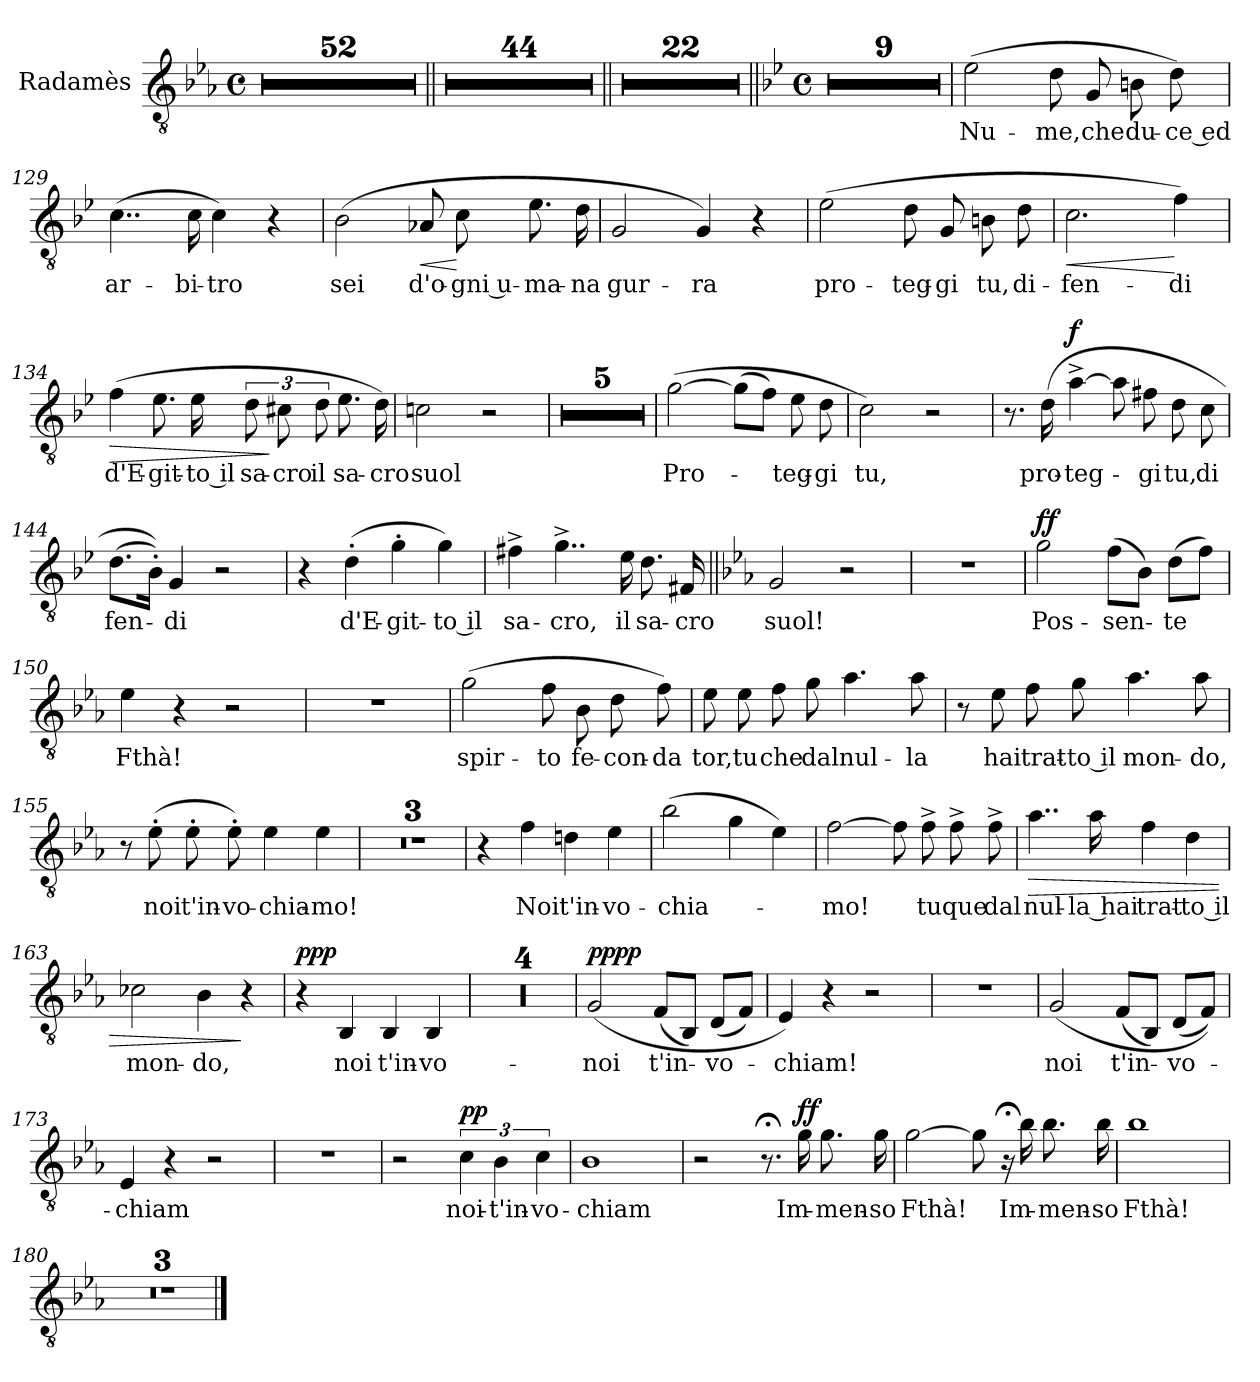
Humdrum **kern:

**kern	**text	**dynam
*part1	*part1	*part1
*staff1	*staff1	*staff1
*I"Radamès	*	*
*I'Rad	*	*
*clefGv2	*	*
*k[b-e-a-]	*	*
*M4/4	*	*
*met(c)	*	*
=1	=1	=1
1r	.	.
=2	=2	=2
1r	.	.
=3	=3	=3
1r	.	.
=4	=4	=4
1r	.	.
!!LO:LB:g=z
=5	=5	=5
1r	.	.
=6	=6	=6
1r	.	.
=7	=7	=7
1r	.	.
=8	=8	=8
1r	.	.
!!LO:LB:g=z
=9	=9	=9
1r	.	.
=10	=10	=10
1r	.	.
=11	=11	=11
1r	.	.
=12	=12	=12
1r	.	.
!!LO:PB:g=z
=13	=13	=13
1r	.	.
=14	=14	=14
1r	.	.
=15	=15	=15
1r	.	.
=16	=16	=16
1r	.	.
=17	=17	=17
1r	.	.
!!LO:LB:g=z
=18	=18	=18
1r	.	.
=19	=19	=19
1r	.	.
=20	=20	=20
1r	.	.
=21	=21	=21
1r	.	.
!!LO:PB:g=z
=22	=22	=22
1r	.	.
=23	=23	=23
1r	.	.
=24	=24	=24
1r	.	.
!!LO:LB:g=z
=25	=25	=25
1r	.	.
=26	=26	=26
1r	.	.
=27	=27	=27
1r	.	.
=28	=28	=28
1r	.	.
!!LO:LB:g=z
=29	=29	=29
1r	.	.
=30	=30	=30
1r	.	.
=31	=31	=31
1r	.	.
=32	=32	=32
1r	.	.
=33	=33	=33
1r	.	.
!!LO:PB:g=z
=34	=34	=34
1r	.	.
=35	=35	=35
1r	.	.
=36	=36	=36
1r	.	.
=37	=37	=37
1r	.	.
!!LO:LB:g=z
=38	=38	=38
1r	.	.
=39	=39	=39
1r	.	.
=40	=40	=40
1r	.	.
!!LO:LB:g=z
=41	=41	=41
1r	.	.
=42	=42	=42
1r	.	.
=43	=43	=43
1r	.	.
=44	=44	=44
1r	.	.
!!LO:PB:g=z
=45	=45	=45
1r	.	.
=46	=46	=46
1r	.	.
=47	=47	=47
1r	.	.
=48	=48	=48
1r	.	.
!!LO:LB:g=z
=49	=49	=49
1r	.	.
=50	=50	=50
1r	.	.
=51	=51	=51
1r	.	.
=52	=52	=52
1r	.	.
!!LO:PB:g=z
=53||	=53||	=53||
1r	.	.
=54	=54	=54
1r	.	.
=55	=55	=55
1r	.	.
=56	=56	=56
1r	.	.
!!LO:LB:g=z
=57	=57	=57
1r	.	.
=58	=58	=58
1r	.	.
=59	=59	=59
1r	.	.
=60	=60	=60
1r	.	.
!!LO:LB:g=z
=61	=61	=61
1r	.	.
=62	=62	=62
1r	.	.
=63	=63	=63
1r	.	.
!!LO:LB:g=z
=64	=64	=64
1r	.	.
=65	=65	=65
1r	.	.
=66	=66	=66
1r	.	.
=67	=67	=67
1r	.	.
!!LO:LB:g=z
=68	=68	=68
1r	.	.
=69	=69	=69
1r	.	.
=70	=70	=70
1r	.	.
=71	=71	=71
1r	.	.
=72	=72	=72
1r	.	.
!!LO:PB:g=z
=73	=73	=73
1r	.	.
=74	=74	=74
1r	.	.
=75	=75	=75
1r	.	.
=76	=76	=76
1r	.	.
!!LO:LB:g=z
=77	=77	=77
1r	.	.
=78	=78	=78
1r	.	.
=79	=79	=79
1r	.	.
!!LO:LB:g=z
=80	=80	=80
1r	.	.
=81	=81	=81
1r	.	.
=82	=82	=82
1r	.	.
=83	=83	=83
1r	.	.
!!LO:LB:g=z
=84	=84	=84
1r	.	.
=85	=85	=85
1r	.	.
=86	=86	=86
1r	.	.
!!LO:LB:g=z
=87	=87	=87
1r	.	.
=88	=88	=88
1r	.	.
=89	=89	=89
1r	.	.
!!LO:LB:g=z
=90	=90	=90
1r	.	.
=91	=91	=91
1r	.	.
=92	=92	=92
1r	.	.
!!LO:PB:g=z
=93	=93	=93
1r	.	.
=94	=94	=94
1r	.	.
=95	=95	=95
1r	.	.
=96	=96	=96
1r	.	.
!!LO:LB:g=z
=97||	=97||	=97||
1r	.	.
=98	=98	=98
1r	.	.
=99	=99	=99
1r	.	.
=100	=100	=100
1r	.	.
=101	=101	=101
1r	.	.
!!LO:LB:g=z
=102	=102	=102
1r	.	.
=103	=103	=103
1r	.	.
=104	=104	=104
1r	.	.
=105	=105	=105
1r	.	.
!!LO:PB:g=z
=106	=106	=106
1r	.	.
=107	=107	=107
1r	.	.
=108	=108	=108
1r	.	.
=109	=109	=109
1r	.	.
!!LO:LB:g=z
=110	=110	=110
1r	.	.
=111	=111	=111
1r	.	.
=112	=112	=112
1r	.	.
!!LO:LB:g=z
=113	=113	=113
1r	.	.
=114	=114	=114
1r	.	.
=115	=115	=115
1r	.	.
!!LO:PB:g=z
=116	=116	=116
1r	.	.
=117	=117	=117
1r	.	.
=118	=118	=118
1r	.	.
=119||	=119||	=119||
*k[b-e-]	*	*
*M4/4	*	*
*met(c)	*	*
1r	.	.
!!LO:LB:g=z
=120	=120	=120
1r	.	.
=121	=121	=121
1r	.	.
=122	=122	=122
1r	.	.
!!LO:LB:g=z
=123	=123	=123
1r	.	.
=124	=124	=124
1r	.	.
=125	=125	=125
1r	.	.
!!LO:LB:g=z
=126	=126	=126
*clefGv2	*	*
1r	.	.
=127	=127	=127
1r	.	.
=128	=128	=128
!	!LO:LY:b:color=#0055FF	!
(>2e-\	Nu-	.
!	!LO:LY:b:color=#0055FF	!
8d\	-me,	.
!	!LO:LY:b:color=#0055FF	!
8G/	che	.
!	!LO:LY:b:color=#0055FF	!
8Bn\	du-	.
!	!LO:LY:b:color=#0055FF	!
8d\)	-ce ed	.
!!LO:PB:g=z
=129	=129	=129
!	!LO:LY:b:color=#0055FF	!
(>4..c\	ar-	.
!	!LO:LY:b:color=#0055FF	!
16c\	-bi-	.
!	!LO:LY:b:color=#0055FF	!
4c\)	-tro	.
4r	.	.
=130	=130	=130
!	!LO:LY:b:color=#0055FF	!
(>2B-\	sei	.
!	!LO:LY:b:color=#0055FF	!LO:HP:b
8A-X/	d'o-	<
!	!LO:LY:b:color=#0055FF	!
8c\	-gni u-	[
!	!LO:LY:b:color=#0055FF	!
8.e-\	-ma-	.
!	!LO:LY:b:color=#0055FF	!
16d\	-na	.
=131	=131	=131
!	!LO:LY:b:color=#0055FF	!
2G/	gur-	.
!	!LO:LY:b:color=#0055FF	!
4G/)	-ra	.
4r	.	.
!!LO:LB:g=z
=132	=132	=132
!	!LO:LY:b:color=#0055FF	!
(>2e-\	pro-	.
!	!LO:LY:b:color=#0055FF	!
8d\	-teg-	.
!	!LO:LY:b:color=#0055FF	!
8G/	-gi	.
!	!LO:LY:b:color=#0055FF	!
8Bn\	tu,	.
!	!LO:LY:b:color=#0055FF	!
8d\	di-	.
=133	=133	=133
!	!LO:LY:b:color=#0055FF	!LO:HP:b
2.c\	-fen-	<
!	!LO:LY:b:color=#0055FF	!
4f\)	-di	[
=134	=134	=134
!	!LO:LY:b:color=#0055FF	!LO:HP:b
(>4f\	d'E-	>
!	!LO:LY:b:color=#0055FF	!
8.e-\	-git-	.
!	!LO:LY:b:color=#0055FF	!
16e-\	-to il	.
!	!LO:LY:b:color=#0055FF	!
12d\	sa-	.
!	!LO:LY:b:color=#0055FF	!
12c#X\	-cro	]
!	!LO:LY:b:color=#0055FF	!
12d\	il	.
!	!LO:LY:b:color=#0055FF	!
8.e-\	sa-	.
!	!LO:LY:b:color=#0055FF	!
16d\)	-cro	.
!!LO:LB:g=z
=135	=135	=135
!	!LO:LY:b:color=#0055FF	!
2cn\	suol	.
2r	.	.
=136	=136	=136
1r	.	.
!!LO:PB:g=z
=137	=137	=137
1r	.	.
=138	=138	=138
1r	.	.
!!LO:LB:g=z
=139	=139	=139
1r	.	.
=140	=140	=140
1r	.	.
!!LO:PB:g=z
=141	=141	=141
!	!LO:LY:b:color=#0055FF	!
(>[2g\	Pro-	.
(>8g\L]	.	.
8f\J)	.	.
!	!LO:LY:b:color=#0055FF	!
8e-\	-teg-	.
!	!LO:LY:b:color=#0055FF	!
8d\	-gi	.
=142	=142	=142
!	!LO:LY:b:color=#0055FF	!
2c\)	tu,	.
2r	.	.
!!LO:LB:g=z
=143	=143	=143
8.r	.	.
!	!LO:LY:b:color=#0055FF	!
(>16d\	pro-	.
!	!LO:LY:b:color=#0055FF	!LO:DY:a
[4a^\	-teg-	f
8a\]	.	.
!	!LO:LY:b:color=#0055FF	!
8f#X\	-gi	.
!	!LO:LY:b:color=#0055FF	!
8d\	tu,	.
!	!LO:LY:b:color=#0055FF	!
8c\	di	.
=144	=144	=144
!	!LO:LY:b:color=#0055FF	!
(>8.d\L	fen-	.
16B-'\Jk))	.	.
!	!LO:LY:b:color=#0055FF	!
4G/	-di	.
2r	.	.
!!LO:PB:g=z
=145	=145	=145
4r	.	.
!	!LO:LY:b:color=#0055FF	!
(>4d'\	d'E-	.
!	!LO:LY:b:color=#0055FF	!
4g'\	-git-	.
!	!LO:LY:b:color=#0055FF	!
4g\)	-to il	.
=146	=146	=146
!	!LO:LY:b:color=#0055FF	!
4f#X^\	sa-	.
!	!LO:LY:b:color=#0055FF	!
4..g^\	-cro,	.
!	!LO:LY:b:color=#0055FF	!
16e-\	il	.
!	!LO:LY:b:color=#0055FF	!
8.d\	sa-	.
!	!LO:LY:b:color=#0055FF	!
16F#X/	-cro	.
!!LO:LB:g=z
=147||	=147||	=147||
*k[b-e-a-]	*	*
!	!LO:LY:b:color=#0055FF	!
2G/	suol!	.
2r	.	.
=148	=148	=148
1r	.	.
=149	=149	=149
!	!LO:LY:b:color=#0055FF	!LO:DY:a
2g\	Pos-	ff
!	!LO:LY:b:color=#0055FF	!
(>8f\L	-sen-	.
8B-\J)	.	.
!	!LO:LY:b:color=#0055FF	!
(>8d\L	-te	.
8f\J)	.	.
!!LO:PB:g=z
=150	=150	=150
!	!LO:LY:b:color=#0055FF	!
4e-\	Fthà!	.
4r	.	.
2r	.	.
=151	=151	=151
1r	.	.
=152	=152	=152
!	!LO:LY:b:color=#0055FF	!
(>2g\	spir-	.
!	!LO:LY:b:color=#0055FF	!
8f\	-to	.
!	!LO:LY:b:color=#0055FF	!
8B-\	fe-	.
!	!LO:LY:b:color=#0055FF	!
8d\	-con-	.
!	!LO:LY:b:color=#0055FF	!
8f\)	-da	.
!!LO:LB:g=z
=153	=153	=153
!	!LO:LY:b:color=#0055FF	!
8e-\	tor,	.
!	!LO:LY:b:color=#0055FF	!
8e-\	tu	.
!	!LO:LY:b:color=#0055FF	!
8f\	che	.
!	!LO:LY:b:color=#0055FF	!
8g\	dal	.
!	!LO:LY:b:color=#0055FF	!
4.a-\	nul-	.
!	!LO:LY:b:color=#0055FF	!
8a-\	-la	.
=154	=154	=154
8r	.	.
!	!LO:LY:b:color=#0055FF	!
8e-\	hai	.
!	!LO:LY:b:color=#0055FF	!
8f\	trat-	.
!	!LO:LY:b:color=#0055FF	!
8g\	-to il	.
!	!LO:LY:b:color=#0055FF	!
4.a-\	mon-	.
!	!LO:LY:b:color=#0055FF	!
8a-\	-do,	.
=155	=155	=155
8r	.	.
!	!LO:LY:b:color=#0055FF	!
(>8e-'\	noi	.
!	!LO:LY:b:color=#0055FF	!
8e-'\	t'in-	.
!	!LO:LY:b:color=#0055FF	!
8e-'\)	-vo-	.
!	!LO:LY:b:color=#0055FF	!
4e-\	-chia-	.
!	!LO:LY:b:color=#0055FF	!
4e-\	-mo!	.
!!LO:PB:g=z
=156	=156	=156
1r	.	.
=157	=157	=157
1r	.	.
!!LO:LB:g=z
=158	=158	=158
1r	.	.
=159	=159	=159
4r	.	.
!	!LO:LY:b:color=#0055FF	!
4f\	Noi	.
!	!LO:LY:b:color=#0055FF	!
4dn\	t'in-	.
!	!LO:LY:b:color=#0055FF	!
4e-\	-vo-	.
=160	=160	=160
!	!LO:LY:b:color=#0055FF	!
(>2b-\	-chia-	.
4g\	.	.
4e-\)	.	.
!!LO:PB:g=z
=161	=161	=161
!	!LO:LY:b:color=#0055FF	!
[2f\	-mo!	.
8f\]	.	.
!	!LO:LY:b:color=#0055FF	!
8f^\	tu	.
!	!LO:LY:b:color=#0055FF	!
8f^\	que	.
!	!LO:LY:b:color=#0055FF	!
8f^\	dal	.
=162	=162	=162
!	!LO:LY:b:color=#0055FF	!LO:HP:b
4..a-\	nul-	>
!	!LO:LY:b:color=#0055FF	!
16a-\	-la hai	.
!	!LO:LY:b:color=#0055FF	!
4f\	trat-	.
!	!LO:LY:b:color=#0055FF	!
4d\	to il	.
=163	=163	=163
!	!LO:LY:b:color=#0055FF	!
2c-X\	mon-	.
!	!LO:LY:b:color=#0055FF	!
4B-\	-do,	.
4r	.	]
=164	=164	=164
!	!	!LO:DY:a
4r	.	ppp
!	!LO:LY:b:color=#0055FF	!
4BB-/	noi	.
!	!LO:LY:b:color=#0055FF	!
4BB-/	t'in-	.
!	!LO:LY:b:color=#0055FF	!
4BB-/	-vo-	.
!!LO:LB:g=z
=165	=165	=165
1r	.	.
=166	=166	=166
1r	.	.
=167	=167	=167
1r	.	.
=168	=168	=168
1r	.	.
!!LO:PB:g=z
=169	=169	=169
!	!LO:LY:b:color=#0055FF	!LO:DY:a
(>2G/	noi	pppp
!	!LO:LY:b:color=#0055FF	!
(<8F/L	t'in-	.
8BB-/J)	.	.
!	!LO:LY:b:color=#0055FF	!
(<8D/L	-vo-	.
8F/J)	.	.
=170	=170	=170
!	!LO:LY:b:color=#0055FF	!
4E-/)	-chiam!	.
4r	.	.
2r	.	.
=171	=171	=171
1r	.	.
=172	=172	=172
!	!LO:LY:b:color=#0055FF	!
(<2G/	noi	.
!	!LO:LY:b:color=#0055FF	!
(<8F/L	t'in-	.
8BB-/J)	.	.
!	!LO:LY:b:color=#0055FF	!
(<8D/L	-vo-	.
8F/J))	.	.
!!LO:LB:g=z
=173	=173	=173
!	!LO:LY:b:color=#0055FF	!
4E-/	-chiam	.
4r	.	.
2r	.	.
=174	=174	=174
1r	.	.
=175	=175	=175
2r	.	.
!	!LO:LY:b:color=#0055FF	!LO:DY:a
6c\	noi-	pp
!	!LO:LY:b:color=#0055FF	!
6B-\	-t'in-	.
!	!LO:LY:b:color=#0055FF	!
6c\	-vo-	.
!!LO:PB:g=z
=176	=176	=176
!	!LO:LY:b:color=#0055FF	!
1B-	-chiam	.
=177	=177	=177
2r	.	.
8.r;<	.	.
!	!LO:LY:b:color=#0055FF	!LO:DY:a
16g\	Im-	ff
!	!LO:LY:b:color=#0055FF	!
8.g\	-men-	.
!	!LO:LY:b:color=#0055FF	!
16g\	-so	.
=178	=178	=178
!	!LO:LY:b:color=#0055FF	!
[2g\	Fthà!	.
8g\]	.	.
16r;<	.	.
!	!LO:LY:b:color=#0055FF	!
16b-\	Im-	.
!	!LO:LY:b:color=#0055FF	!
8.b-\	-men-	.
!	!LO:LY:b:color=#0055FF	!
16b-\	-so	.
!!LO:LB:g=z
=179	=179	=179
!	!LO:LY:b:color=#0055FF	!
1b-	Fthà!	.
=180	=180	=180
1r	.	.
=181	=181	=181
1r	.	.
=182	=182	=182
1r;<	.	.
==	==	==
*-	*-	*-
